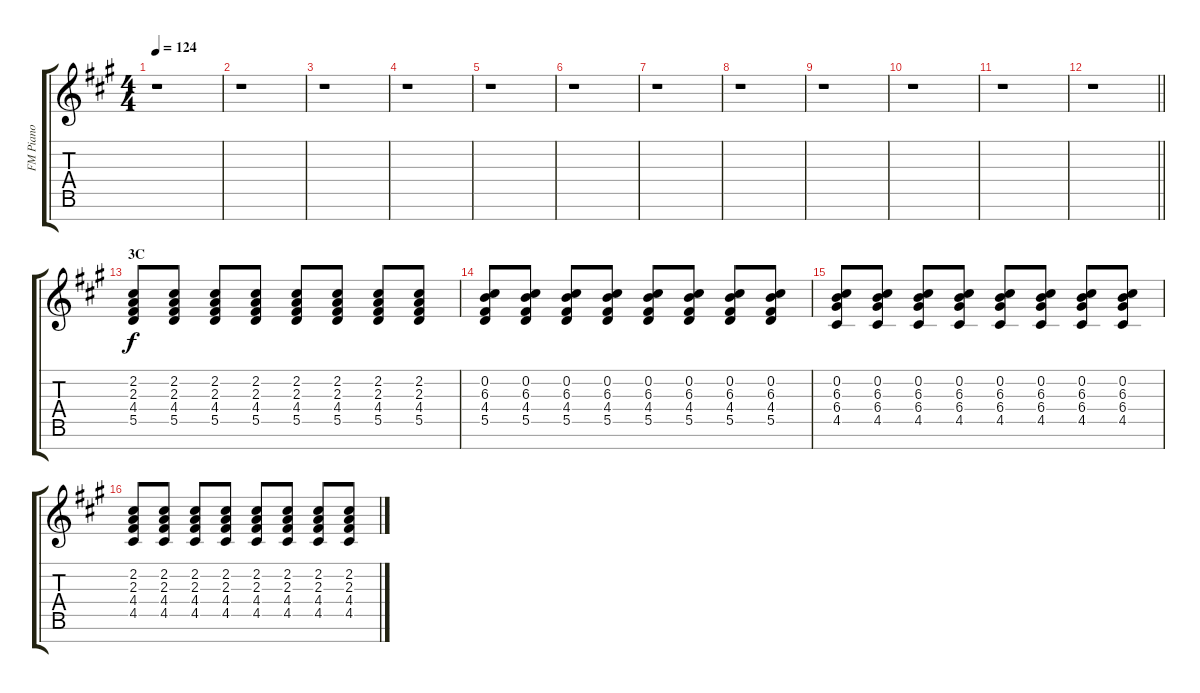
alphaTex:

\track ("FM Piano" "FM Piano") {instrument electricgrandpiano}
\staff {score tabs}
\tuning (E5 B4 G4 D4 A3 E3 B2) {hide}
\ts (4 4)
\tempo 124
\clef g2
\ks a
r.1{dy f} |
r.1 |
r.1 |
r.1 |
r.1 |
r.1 |
r.1 |
r.1 |
r.1 |
r.1 |
r.1 |
\barLineRight lightlight
r.1 |
\section ("" "3C")
(2.2 2.3 4.4 5.5).8 (2.2 2.3 4.4 5.5).8 (2.2 2.3 4.4 5.5).8 (2.2 2.3 4.4 5.5).8 (2.2 2.3 4.4 5.5).8 (2.2 2.3 4.4 5.5).8 (2.2 2.3 4.4 5.5).8 (2.2 2.3 4.4 5.5).8 |
(0.2 6.3 4.4 5.5).8 (0.2 6.3 4.4 5.5).8 (0.2 6.3 4.4 5.5).8 (0.2 6.3 4.4 5.5).8 (0.2 6.3 4.4 5.5).8 (0.2 6.3 4.4 5.5).8 (0.2 6.3 4.4 5.5).8 (0.2 6.3 4.4 5.5).8 |
(0.2 6.3 6.4 4.5).8 (0.2 6.3 6.4 4.5).8 (0.2 6.3 6.4 4.5).8 (0.2 6.3 6.4 4.5).8 (0.2 6.3 6.4 4.5).8 (0.2 6.3 6.4 4.5).8 (0.2 6.3 6.4 4.5).8 (0.2 6.3 6.4 4.5).8 |
(2.2 2.3 4.4 4.5).8 (2.2 2.3 4.4 4.5).8 (2.2 2.3 4.4 4.5).8 (2.2 2.3 4.4 4.5).8 (2.2 2.3 4.4 4.5).8 (2.2 2.3 4.4 4.5).8 (2.2 2.3 4.4 4.5).8 (2.2 2.3 4.4 4.5).8
